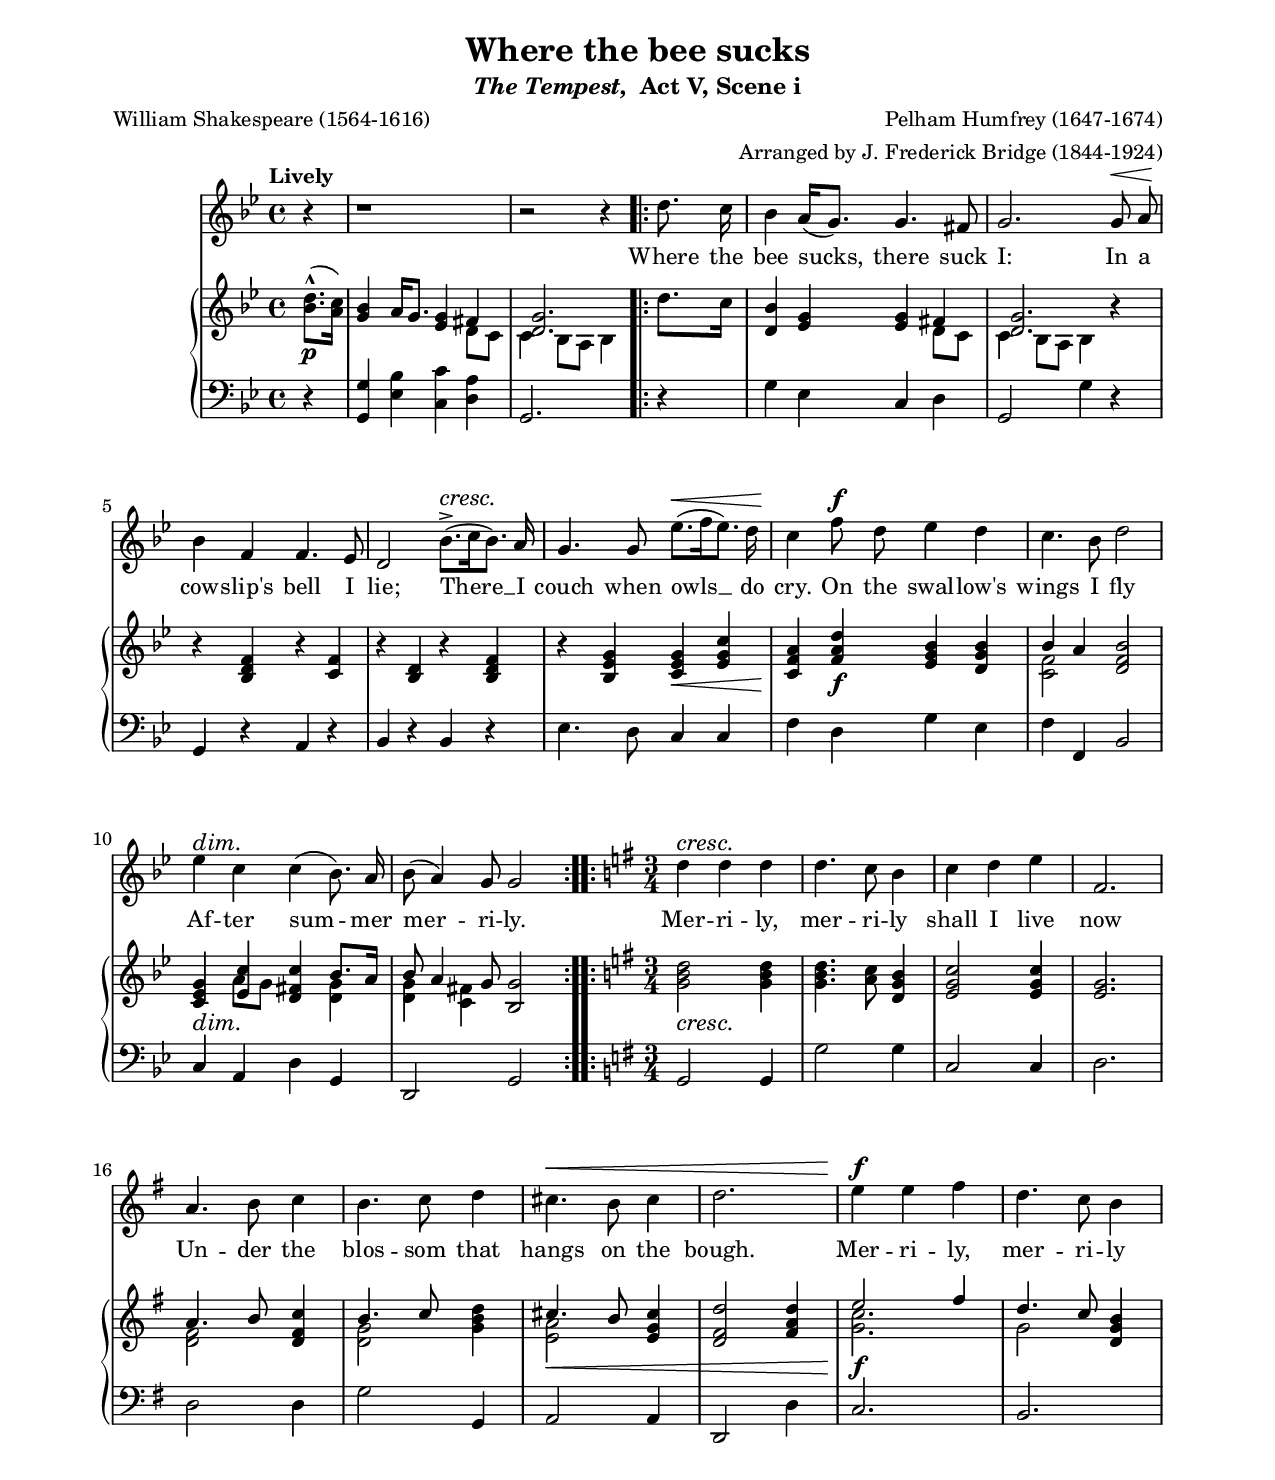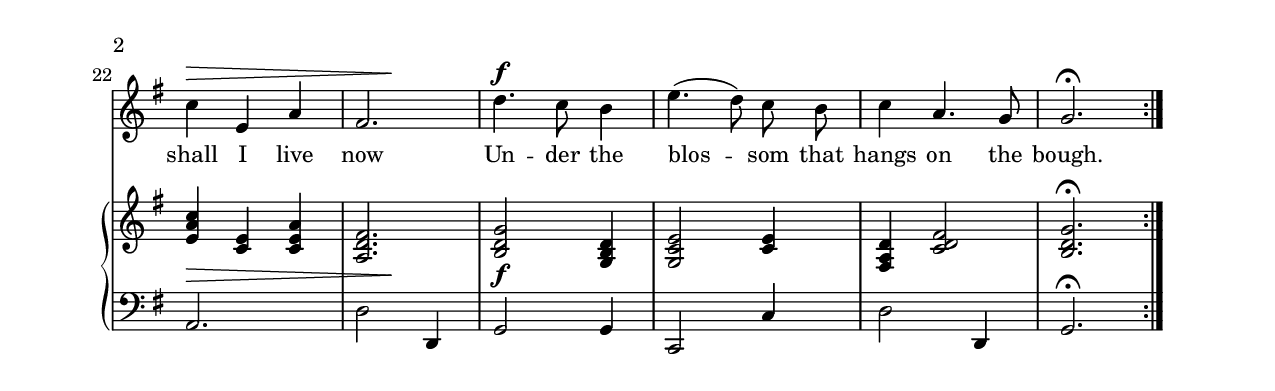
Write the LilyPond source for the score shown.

% !TEX TS-program = lilypond

\version "2.18.2"  % necessary for upgrading to future LilyPond versions.
\language "english"

\paper {
  #(set-paper-size "letter")
  left-margin = 0.75 \in
  right-margin = 0.75 \in
  top-margin = 0.75 \in
  bottom-margin = 0.75 \in
  foot-separation = .5 \in
}

\layout { 
	\context { 
		\Score 
		\override BarNumber.font-size = #-1
		% Default is -2
		% Each step of 1 is approximately 12% larger
		% 6 steps are exactly a factor 2 larger.
	}  
	\context {
		\Dynamics
		\override VerticalAxisGroup.nonstaff-relatedstaff-spacing.basic-distance = #0
	}
	\context {
		\Lyrics
		\override LyricSpace.minimum-distance = #1.0
	}
}

#(set-global-staff-size 18)

\header {
  title = "Where the bee sucks"
  subtitle = \markup { \italic "The Tempest," " Act V, Scene i"}
  poet = "William Shakespeare (1564-1616)"
  composer = "Pelham Humfrey (1647-1674)"
  arranger = "Arranged by J. Frederick Bridge (1844-1924)"

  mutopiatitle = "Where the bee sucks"
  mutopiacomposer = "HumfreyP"
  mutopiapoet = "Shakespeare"
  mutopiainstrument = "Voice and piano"
  date = "1890"
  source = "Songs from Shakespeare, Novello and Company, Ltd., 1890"
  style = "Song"
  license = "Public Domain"
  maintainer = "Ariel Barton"
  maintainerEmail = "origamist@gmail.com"
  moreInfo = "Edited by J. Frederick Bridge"
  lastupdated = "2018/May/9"
}

expressiveMarks = \new Dynamics {
  \override DynamicTextSpanner.style = #'none
  \tempo "Lively"
  \partial 4 \tag #'Vocalist { s4 } \tag #'Piano { s4\p } |
  s1 |
  s2. \repeat volta 2 {
    s4  |
    s1 |
    s2. \tag #'Vocalist { s8\< s8 } \tag #'Piano { s4 } | \barNumberCheck #5
    \tag #'Vocalist { s4\! } \tag #'Piano { s4 } s2. |
    s2 \tag #'Vocalist { s8.\cresc s16 s8.\! s16 } \tag #'Piano { s2 } |
    s2 s8.\< s16 s4 |
    s4\! s8\f s8 s2 |
    s1 | \barNumberCheck #10
    s4\dim s4\! s2|
    s1 |
  }
  \time 3/4
  \repeat volta 2 {
    s4\cresc s4\! s4 |
    s2. |
    s2. | \barNumberCheck #15
    s2. |
    s2. |
    s2. |
    s4\< s2 |
    s2. | \barNumberCheck #20
    s4\f s2 |
    s2. |
    s4\> s2 |
    s4 s4\! s4 |
    s4\f s2 | \barNumberCheck #25
    s2. |
    s2. |
    s2. |
  }
}

VocalistMusic = {
  \autoBeamOff
  \key g \minor
  \partial 4 r4 |
  r1 |
  r2 r4
  \repeat volta 2 {
    d''8. c''16 |
    bf'4 a'16([ g'8.]) g'4. fs'8 |
    g'2. g'8 a' | \barNumberCheck #5
    bf'4 f' f'4. ef'8 |
    d'2 bf'8.->([ c''16 bf'8.]) a'16 |
    g'4. g'8 ef''8.([ f''16 ef''8.]) d''16 |
    c''4 f''8 d'' ef''4 d'' |
    c''4. bf'8 d''2 | \barNumberCheck #10
    ef''4 c'' c''( bf'8.) a'16 |
    bf'8( a'4) g'8 g'2 |    |
  }
  \key g \major
  \repeat volta 2 {
    d''4 d'' d'' |
    d''4. c''8 b'4 |
    c'' d'' e'' | \barNumberCheck #15
    fs'2. |
    a'4. b'8 c''4 |
    b'4. c''8 d''4 |
    cs''4. b'8 cs''4 |
    d''2. | \barNumberCheck #20
    e''4 e'' fs'' |
    d''4. c''8 b'4 |
    c'' e' a' |
    fs'2. |
    d''4. c''8 b'4 | \barNumberCheck #25
    e''4.( d''8) c'' b' |
    c''4 a'4. g'8 |
    g'2.\fermata |
  }
}

Words = \lyricmode{
  Where the bee sucks, there suck I:
  In a cow -- slip's bell I lie;
  There __ I couch when owls __ do cry.
  On the swal -- low's wings I  fly
  Af -- ter sum -- mer mer -- ri -- ly.
  Mer -- ri -- ly, mer -- ri -- ly shall I live now
  Un -- der the blos -- som that hangs on the bough.
  Mer -- ri -- ly, mer -- ri -- ly shall I live now
  Un -- der the blos -- som that hangs on the bough.
}

PianoUpMusic = \relative c'' {
  \key g \minor
  <bf d>8.(\marcato <a c>16) |
  <g bf>4 a16 g8. <ef g>4 << { fs4 } \\ { d8 c } >> |
  << { <d g>2. } \\ { c4 bf8 a bf4 } >>
  \repeat volta 2 {
    d'8. c16 |
    <d, bf'>4 <ef g> <ef g> << { fs4 } \\ { d8 c } >> |
    << { <d g>2. } \\ { c4 bf8 a bf4 } >>  r4 | \barNumberCheck #5
    r4 <bf d f>4 r4 <c f>4 |
    r4 <bf d>4 r4 <bf d f>4 |
    r4 <bf ef g>4 <c ef g>4 <ef g c>4 |
    <c f a>4 <f a d>4 <ef g bf>4 <d g bf>4 |
    << { bf'4 a } \\ { <c, f>2 } >> <d f bf>2 | \barNumberCheck #10
  <c ef g>4 << { <ef c'>4 } \\ { a8 g8 } >> <d fs c'>4 << { bf'8. a16 } \\ { <d, g>4 } >> |
  << { bf'8 a4 g8 } \\ { <d g>4 <c fs>4 } >> <bf g'>2 |
  }
  \key g \major
  \repeat volta 2 {
    <g' b d>2 <g b d>4 |
    <g b d>4. <a c>8 <d, g b>4 |
    <e g c>2 <e g c>4 | \barNumberCheck #15
    <e g>2. |
    << { a4. b8 } \\ { <d, fs>2 } >> <d fs c'>4 |
    << { b'4. c8 } \\ { <d, g>2 } >> <g b d>4 |
    << { cs4. b8 } \\ { <e, a>2 } >> <e g cs>4 |
    <d fs d'>2 <fs a d>4 | \barNumberCheck #20
    << { e'2 fs4 } \\ { <g, c>2. } >> |
    << { d'4. c8 } \\ { g2 } >> <d g b>4 |
    <e a c>4 <c e> <c e a> |
    <a d fs>2. |
    <b d g>2 <g b d>4 | \barNumberCheck #25
    <g c e>2 <c e>4 |
    <fs, a d>4 <c' d fs>2 |
    <b d g>2.\fermata |
  }
}
PianoDownMusic = {
  \key g \minor
  r4 |
  < g, g > < ef bf > < c c' > < d a > |
  g,2. \repeat volta 2 {
    r4 |
    g ef c d |
    g,2 g4 r | \barNumberCheck #5
    g, r a, r |
    bf, r bf, r |
    ef4. d8 c4 c |
    f d g ef |
    f f, bf,2 | \barNumberCheck #10
    c4 a, d g, |
    d,2 g, |    |
  }
  \key g \major
  \repeat volta 2 {
    g, g,4 |
    g2 g4 |
    c2 c4 | \barNumberCheck #15
    d2. |
    d2 d4 |
    g2 g,4 |
    a,2 a,4 |
    d,2 d4 | \barNumberCheck #20
    c2. |
    b, |
    a, |
    d2 d,4 |
    g,2 g,4 | \barNumberCheck #25
    c,2 c4 |
    d2 d,4 |
    g,2.\fermata |
  }
}

\score {
  <<
    \keepWithTag #'Vocalist \expressiveMarks

    \new Staff = "vocalist"
    <<
      \set Staff.midiInstrument = #"flute"
      \new Voice = "vocalist"
      {
        \compressFullBarRests
        \clef treble
        \VocalistMusic
      }
    >>
    \new Lyrics \lyricsto "vocalist" { \Words }

    \new PianoStaff = "Piano"
    <<
      \set PianoStaff.midiInstrument = #"acoustic grand"
      \new Staff = "Piano.up" { \clef treble \PianoUpMusic }
      \keepWithTag #'Piano \expressiveMarks
      \new Staff = "Piano.down" { \clef bass \PianoDownMusic }
    >>
  >>
  \layout { }
  \midi {  }
}%% end of score-block
